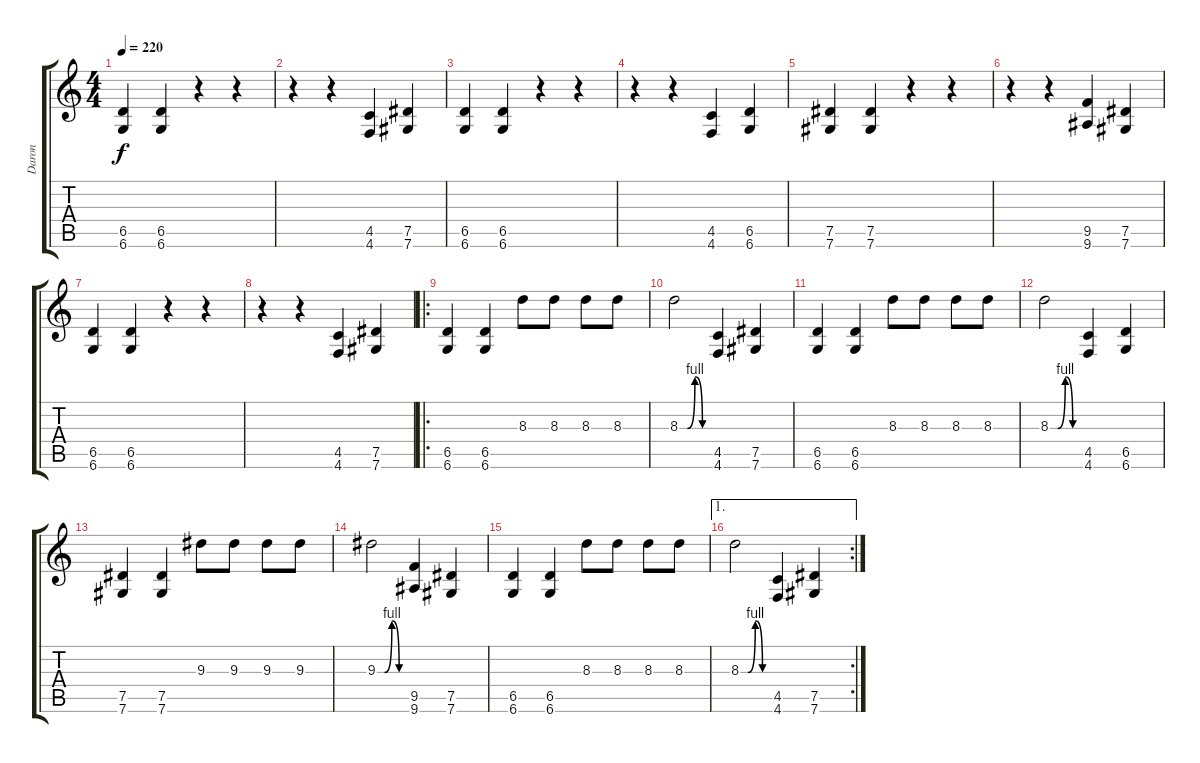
\track ("Daron" "Daron") {instrument distortionguitar}
\staff {score tabs}
\tuning (Eb4 Bb3 Gb3 Db3 Ab2 Db2) {hide}
\ts (4 4)
\tempo 220
\clef g2
\ks c
(6.5 6.6).4{dy f instrument distortionguitar} (6.5 6.6).4 r.4 r.4 |
r.4 r.4 (4.5 4.6).4 (7.5 7.6).4 |
(6.5 6.6).4 (6.5 6.6).4 r.4 r.4 |
r.4 r.4 (4.5 4.6).4 (6.5 6.6).4 |
(7.5 7.6).4 (7.5 7.6).4 r.4 r.4 |
r.4 r.4 (9.5 9.6).4 (7.5 7.6).4 |
(6.5 6.6).4 (6.5 6.6).4 r.4 r.4 |
r.4 r.4 (4.5 4.6).4 (7.5 7.6).4 |
\ro
(6.5 6.6).4 (6.5 6.6).4 8.3.8 8.3.8 8.3.8 8.3.8 |
8.3{be (custom 0 0 15 0 30 4 45 0 60 0)}.2 (4.5 4.6).4 (7.5 7.6).4 |
(6.5 6.6).4 (6.5 6.6).4 8.3.8 8.3.8 8.3.8 8.3.8 |
8.3{be (custom 0 0 15 0 30 4 45 0 60 0)}.2 (4.5 4.6).4 (6.5 6.6).4 |
(7.5 7.6).4 (7.5 7.6).4 9.3.8 9.3.8 9.3.8 9.3.8 |
9.3{be (custom 0 0 15 0 30 4 45 0 60 0)}.2 (9.5 9.6).4 (7.5 7.6).4 |
(6.5 6.6).4 (6.5 6.6).4 8.3.8 8.3.8 8.3.8 8.3.8 |
\ae 1
\rc 2
8.3{be (custom 0 0 15 0 30 4 45 0 60 0)}.2 (4.5 4.6).4 (7.5 7.6).4
